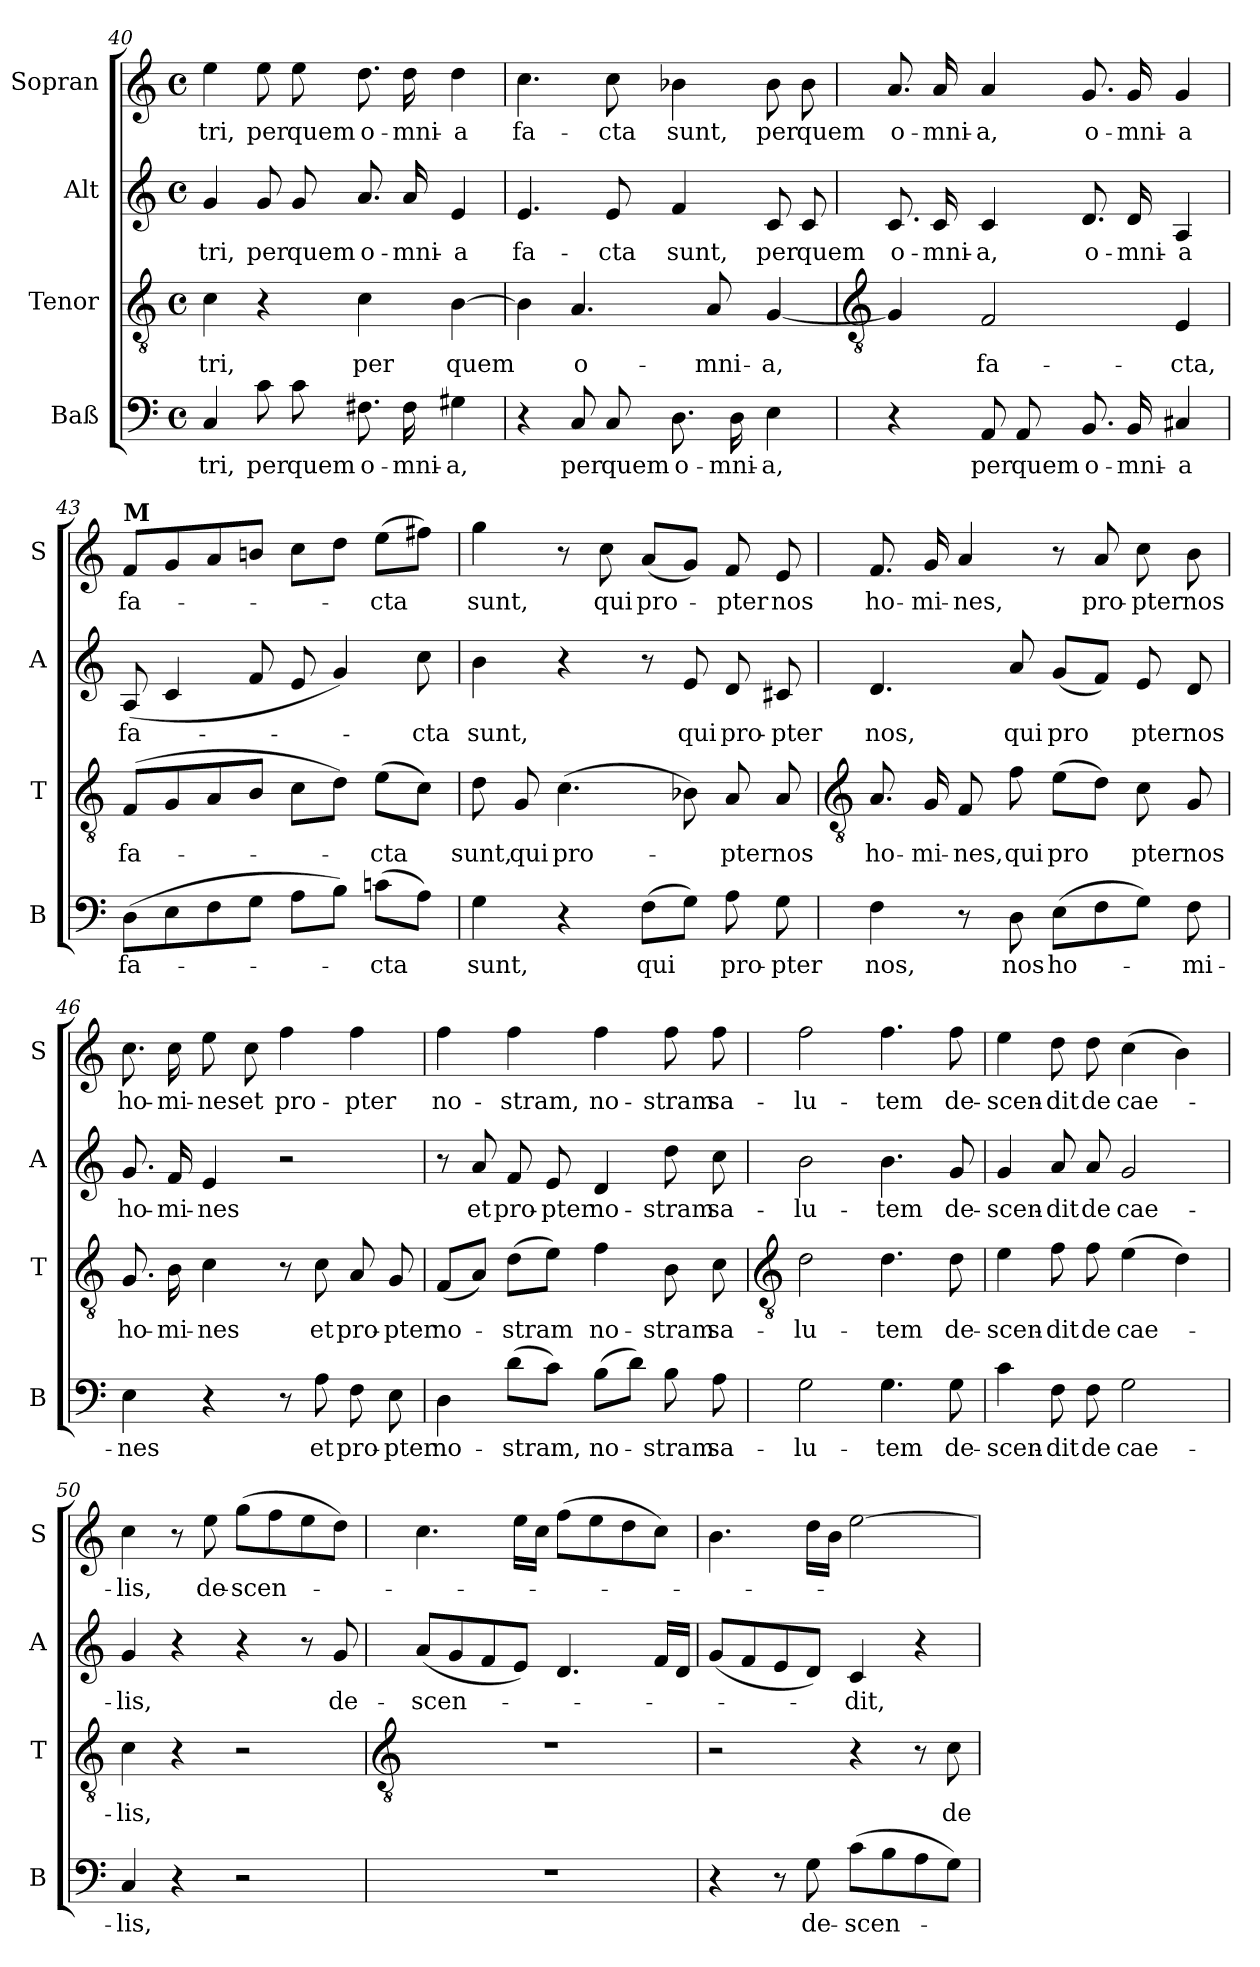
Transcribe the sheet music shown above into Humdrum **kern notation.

**kern	**text	**kern	**text	**kern	**text	**kern	**text
*part4	*part4	*part3	*part3	*part2	*part2	*part1	*part1
*staff4	*staff4	*staff3	*staff3	*staff2	*staff2	*staff1	*staff1
*I"Baß	*	*I"Tenor	*	*I"Alt	*	*I"Sopran	*
*I'B	*	*I'T	*	*I'A	*	*I'S	*
*clefF4	*	*clefGv2	*	*clefG2	*	*clefG2	*
*k[]	*	*k[]	*	*k[]	*	*k[]	*
*C:	*	*C:	*	*C:	*	*C:	*
*M4/4	*	*M4/4	*	*M4/4	*	*M4/4	*
*met(c)	*	*met(c)	*	*met(c)	*	*met(c)	*
=40	=40	=40	=40	=40	=40	=40	=40
!	!LO:LY:b	!	!LO:LY:b	!	!LO:LY:b	!	!LO:LY:b
4C	-tri,	4c	-tri,	4g	-tri,	4ee	-tri,
!	!LO:LY:b	!	!	!	!LO:LY:b	!	!LO:LY:b
8c	per	4r	.	8g	per	8ee	per
!	!LO:LY:b	!	!	!	!LO:LY:b	!	!LO:LY:b
8c	quem	.	.	8g	quem	8ee	quem
!	!LO:LY:b	!	!LO:LY:b	!	!LO:LY:b	!	!LO:LY:b
8.F#X	o-	4c	per	8.a	o-	8.dd	o-
!	!LO:LY:b	!	!	!	!LO:LY:b	!	!LO:LY:b
16F#	-mni-	.	.	16a	-mni-	16dd	-mni-
!	!LO:LY:b	!	!LO:LY:b	!	!LO:LY:b	!	!LO:LY:b
4G#X	-a,	[4B	quem	4e	-a	4dd	-a
=41	=41	=41	=41	=41	=41	=41	=41
!	!	!	!	!	!LO:LY:b	!	!LO:LY:b
4r	.	4B]	.	4.e	fa-	4.cc	fa-
!	!LO:LY:b	!	!LO:LY:b	!	!	!	!
8C	per	4.A	o-	.	.	.	.
!	!LO:LY:b	!	!	!	!LO:LY:b	!	!LO:LY:b
8C	quem	.	.	8e	-cta	8cc	-cta
!	!LO:LY:b	!	!	!	!LO:LY:b	!	!LO:LY:b
8.D	o-	.	.	4f	sunt,	4b-X	sunt,
!	!	!	!LO:LY:b	!	!	!	!
.	.	8A	-mni-	.	.	.	.
!	!LO:LY:b	!	!	!	!	!	!
16D	-mni-	.	.	.	.	.	.
!	!LO:LY:b	!	!LO:LY:b	!	!LO:LY:b	!	!LO:LY:b
4E	-a,	[4G	-a,	8c	per	8b-	per
!	!	!	!	!	!LO:LY:b	!	!LO:LY:b
.	.	.	.	8c	quem	8b-	quem
!!LO:LB:g=z
=42	=42	=42	=42	=42	=42	=42	=42
*	*	*clefGv2	*	*	*	*	*
!	!	!	!	!	!LO:LY:b	!	!LO:LY:b
4r	.	4G]	.	8.c	o-	8.a	o-
!	!	!	!	!	!LO:LY:b	!	!LO:LY:b
.	.	.	.	16c	-mni-	16a	-mni-
!	!LO:LY:b	!	!LO:LY:b	!	!LO:LY:b	!	!LO:LY:b
8AA	per	2F	fa-	4c	-a,	4a	-a,
!	!LO:LY:b	!	!	!	!	!	!
8AA	quem	.	.	.	.	.	.
!	!LO:LY:b	!	!	!	!LO:LY:b	!	!LO:LY:b
8.BB	o-	.	.	8.d	o-	8.g	o-
!	!LO:LY:b	!	!	!	!LO:LY:b	!	!LO:LY:b
16BB	-mni-	.	.	16d	-mni-	16g	-mni-
!	!LO:LY:b	!	!LO:LY:b	!	!LO:LY:b	!	!LO:LY:b
4C#X	-a	4E	-cta,	4A	-a	4g	-a
=43	=43	=43	=43	=43	=43	=43	=43
!	!	!	!	!	!	!LO:TX:a:B:t=M	!
!	!LO:LY:b	!	!LO:LY:b	!	!LO:LY:b	!	!LO:LY:b
(>8DL	fa-	(<8FL	fa-	(<8A	fa-	8fL	fa-
8E	.	8G	.	4c	.	8g	.
8F	.	8A	.	.	.	8a	.
8GJ	.	8BJ	.	8f	.	8bnJ	.
8AL	.	8cL	.	8e	.	8ccL	.
8BJ)	.	8dJ)	.	4g)	.	8ddJ	.
!	!LO:LY:b	!	!LO:LY:b	!	!	!	!LO:LY:b
(>8cnL	-cta	(>8eL	-cta	.	.	(>8eeL	-cta
!	!	!	!	!	!LO:LY:b	!	!
8AJ)	.	8cJ)	.	8cc	-cta	8ff#XJ)	.
=44	=44	=44	=44	=44	=44	=44	=44
!	!LO:LY:b	!	!LO:LY:b	!	!LO:LY:b	!	!LO:LY:b
4G	sunt,	8d	sunt,	4b	sunt,	4gg	sunt,
!	!	!	!LO:LY:b	!	!	!	!
.	.	8G	qui	.	.	.	.
!	!	!	!LO:LY:b	!	!	!	!
4r	.	(>4.c	pro-	4r	.	8r	.
!	!	!	!	!	!	!	!LO:LY:b
.	.	.	.	.	.	8cc	qui
!	!LO:LY:b	!	!	!	!	!	!LO:LY:b
(>8FL	qui	.	.	8r	.	(<8aL	pro-
!	!	!	!	!	!LO:LY:b	!	!
8GJ)	.	8B-X)	.	8e	qui	8gJ)	.
!	!LO:LY:b	!	!LO:LY:b	!	!LO:LY:b	!	!LO:LY:b
8A	pro-	8A	-pter	8d	pro-	8f	-pter
!	!LO:LY:b	!	!LO:LY:b	!	!LO:LY:b	!	!LO:LY:b
8G	-pter	8A	nos	8c#X	-pter	8e	nos
!!LO:LB:g=z
=45	=45	=45	=45	=45	=45	=45	=45
*	*	*clefGv2	*	*	*	*	*
!	!LO:LY:b	!	!LO:LY:b	!	!LO:LY:b	!	!LO:LY:b
4F	nos,	8.A	ho-	4.d	nos,	8.f	ho-
!	!	!	!LO:LY:b	!	!	!	!LO:LY:b
.	.	16G	-mi-	.	.	16g	-mi-
!	!	!	!LO:LY:b	!	!	!	!LO:LY:b
8r	.	8F	-nes,	.	.	4a	-nes,
!	!LO:LY:b	!	!LO:LY:b	!	!LO:LY:b	!	!
8D	nos	8f	qui	8a	qui	.	.
!	!LO:LY:b	!	!LO:LY:b	!	!LO:LY:b	!	!
(>8EL	ho-	(>8eL	pro	(<8gL	pro	8r	.
!	!	!	!	!	!	!	!LO:LY:b
8F	.	8dJ)	.	8fJ)	.	8a	pro-
!	!	!	!LO:LY:b	!	!LO:LY:b	!	!LO:LY:b
8GJ)	.	8c	pter	8e	pter	8cc	-pter
!	!LO:LY:b	!	!LO:LY:b	!	!LO:LY:b	!	!LO:LY:b
8F	-mi-	8G	nos	8d	nos	8b	nos
=46	=46	=46	=46	=46	=46	=46	=46
!	!LO:LY:b	!	!LO:LY:b	!	!LO:LY:b	!	!LO:LY:b
4E	-nes	8.G	ho-	8.g	ho-	8.cc	ho-
!	!	!	!LO:LY:b	!	!LO:LY:b	!	!LO:LY:b
.	.	16B	-mi-	16f	-mi-	16cc	-mi-
!	!	!	!LO:LY:b	!	!LO:LY:b	!	!LO:LY:b
4r	.	4c	-nes	4e	-nes	8ee	-nes
!	!	!	!	!	!	!	!LO:LY:b
.	.	.	.	.	.	8cc	et
!	!	!	!	!	!	!	!LO:LY:b
8r	.	8r	.	2r	.	4ff	pro-
!	!LO:LY:b	!	!LO:LY:b	!	!	!	!
8A	et	8c	et	.	.	.	.
!	!LO:LY:b	!	!LO:LY:b	!	!	!	!LO:LY:b
8F	pro-	8A	pro-	.	.	4ff	-pter
!	!LO:LY:b	!	!LO:LY:b	!	!	!	!
8E	-pter	8G	-pter	.	.	.	.
=47	=47	=47	=47	=47	=47	=47	=47
!	!LO:LY:b	!	!LO:LY:b	!	!	!	!LO:LY:b
4D	no-	(<8FL	no-	8r	.	4ff	no-
!	!	!	!	!	!LO:LY:b	!	!
.	.	8AJ)	.	8a	et	.	.
!	!LO:LY:b	!	!LO:LY:b	!	!LO:LY:b	!	!LO:LY:b
(>8dL	-stram,	(>8dL	-stram	8f	pro-	4ff	-stram,
!	!	!	!	!	!LO:LY:b	!	!
8cJ)	.	8eJ)	.	8e	-pter	.	.
!	!LO:LY:b	!	!LO:LY:b	!	!LO:LY:b	!	!LO:LY:b
(>8BL	no-	4f	no-	4d	no-	4ff	no-
8dJ)	.	.	.	.	.	.	.
!	!LO:LY:b	!	!LO:LY:b	!	!LO:LY:b	!	!LO:LY:b
8B	-stram	8B	-stram	8dd	-stram	8ff	-stram
!	!LO:LY:b	!	!LO:LY:b	!	!LO:LY:b	!	!LO:LY:b
8A	sa-	8c	sa-	8cc	sa-	8ff	sa-
!!LO:LB:g=z
=48	=48	=48	=48	=48	=48	=48	=48
*	*	*clefGv2	*	*	*	*	*
!	!LO:LY:b	!	!LO:LY:b	!	!LO:LY:b	!	!LO:LY:b
2G	-lu-	2d	-lu-	2b	-lu-	2ff	-lu-
!	!LO:LY:b	!	!LO:LY:b	!	!LO:LY:b	!	!LO:LY:b
4.G	-tem	4.d	-tem	4.b	-tem	4.ff	-tem
!	!LO:LY:b	!	!LO:LY:b	!	!LO:LY:b	!	!LO:LY:b
8G	de-	8d	de-	8g	de-	8ff	de-
=49	=49	=49	=49	=49	=49	=49	=49
!	!LO:LY:b	!	!LO:LY:b	!	!LO:LY:b	!	!LO:LY:b
4c	-scen-	4e	-scen-	4g	-scen-	4ee	-scen-
!	!LO:LY:b	!	!LO:LY:b	!	!LO:LY:b	!	!LO:LY:b
8F	-dit	8f	-dit	8a	-dit	8dd	-dit
!	!LO:LY:b	!	!LO:LY:b	!	!LO:LY:b	!	!LO:LY:b
8F	de	8f	de	8a	de	8dd	de
!	!LO:LY:b	!	!LO:LY:b	!	!LO:LY:b	!	!LO:LY:b
2G	cae-	(>4e	cae-	2g	cae-	(>4cc	cae-
.	.	4d)	.	.	.	4b)	.
=50	=50	=50	=50	=50	=50	=50	=50
!	!LO:LY:b	!	!LO:LY:b	!	!LO:LY:b	!	!LO:LY:b
4C	-lis,	4c	-lis,	4g	-lis,	4cc	-lis,
4r	.	4r	.	4r	.	8r	.
!	!	!	!	!	!	!	!LO:LY:b
.	.	.	.	.	.	8ee	de-
!	!	!	!	!	!	!	!LO:LY:b
2r	.	2r	.	4r	.	(>8ggL	-scen-
.	.	.	.	.	.	8ff	.
.	.	.	.	8r	.	8ee	.
!	!	!	!	!	!LO:LY:b	!	!
.	.	.	.	8g	de-	8ddJ)	.
!!LO:LB:g=z
=51	=51	=51	=51	=51	=51	=51	=51
*	*	*clefGv2	*	*	*	*	*
!	!	!	!	!	!LO:LY:b	!	!
1r	.	1r	.	(<8aL	-scen-	4.cc	.
.	.	.	.	8g	.	.	.
.	.	.	.	8f	.	.	.
.	.	.	.	8eJ)	.	16eeLL	.
.	.	.	.	.	.	16ccJJ	.
.	.	.	.	4.d	.	(>8ffL	.
.	.	.	.	.	.	8ee	.
.	.	.	.	.	.	8dd	.
.	.	.	.	16fLL	.	8ccJ)	.
.	.	.	.	16dJJ	.	.	.
=52	=52	=52	=52	=52	=52	=52	=52
4r	.	2r	.	(<8gL	.	4.b	.
.	.	.	.	8f	.	.	.
8r	.	.	.	8e	.	.	.
!	!LO:LY:b	!	!	!	!	!	!
8G	de-	.	.	8dJ)	.	16ddLL	.
.	.	.	.	.	.	16bJJ	.
!	!LO:LY:b	!	!	!	!LO:LY:b	!	!
(>8cL	-scen-	4r	.	4c	-dit,	[2ee	.
8B	.	.	.	.	.	.	.
8A	.	8r	.	4r	.	.	.
!	!	!	!LO:LY:b	!	!	!	!
8GJ)	.	8c	de-	.	.	.	.
=	=	=	=	=	=	=	=
*-	*-	*-	*-	*-	*-	*-	*-
